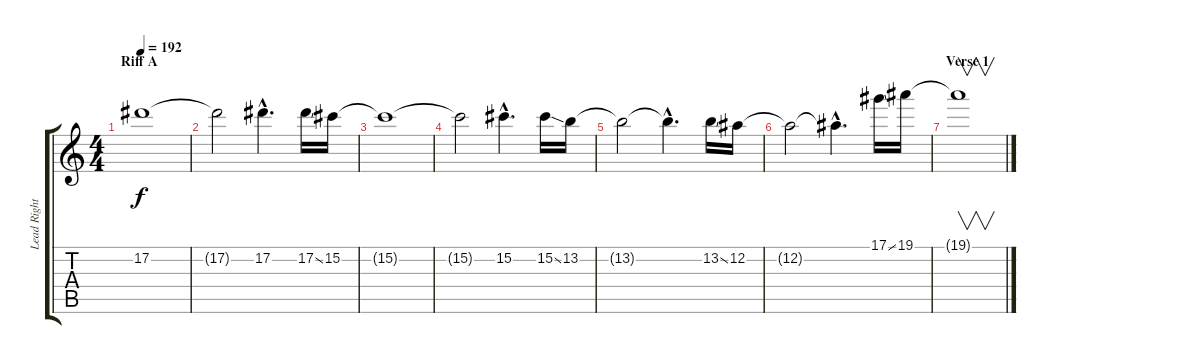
\track ("Lead Right" "Lead Right") {instrument distortionguitar}
\staff {score tabs}
\tuning (Eb4 Bb3 Gb3 Db3 Ab2 Eb2) {hide}
\ts (4 4)
\section ("" "Riff A")
\tempo 192
\clef g2
\ks c
17.2{t}.1{dy f} |
17.2{t}.2 17.2{hac}.4{d} 17.2{ss}.16 15.2.16 |
15.2{t}.1 |
15.2{t}.2 15.2{hac}.4{d} 15.2{ss}.16 13.2.16 |
13.2{t}.2 13.2{hac t}.4{d} 13.2{ss}.16 12.2.16 |
12.2{t}.2 12.2{hac t}.4{d} 17.1{ss}.16 19.1.16 |
\section ("" "Verse 1")
19.1{t}.1{v}
